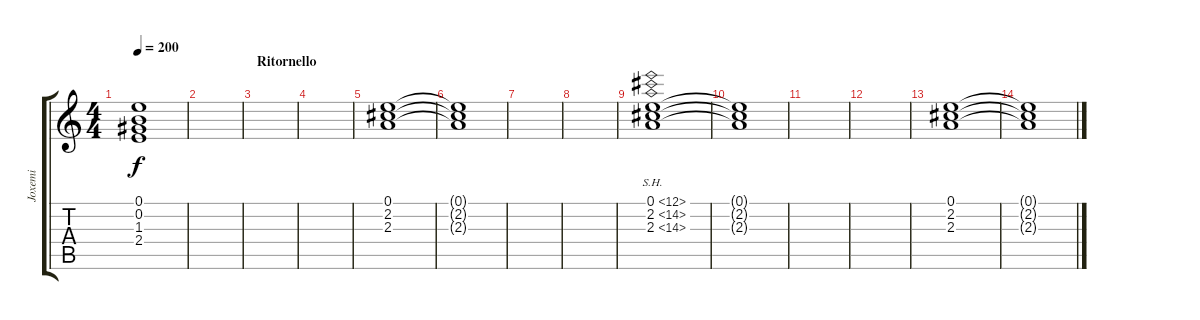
\track ("Joxemi" "Joxemi") {instrument distortionguitar}
\staff {score tabs}
\tuning (E4 B3 G3 D3 A2 E2) {hide}
\ts (4 4)
\tempo 200
\clef g2
\ks c
(0.1{t} 0.2{t} 1.3{t} 2.4{t}).1{dy f} |
|
\section ("" "Ritornello")
|
|
(0.1 2.2 2.3).1 |
(0.1{t} 2.2{t} 2.3{t}).1 |
|
|
(0.1{sh 12} 2.2{sh 12} 2.3{sh 12}).1 |
(0.1{t} 2.2{t} 2.3{t}).1 |
|
|
(0.1 2.2 2.3).1 |
(0.1{t} 2.2{t} 2.3{t}).1
